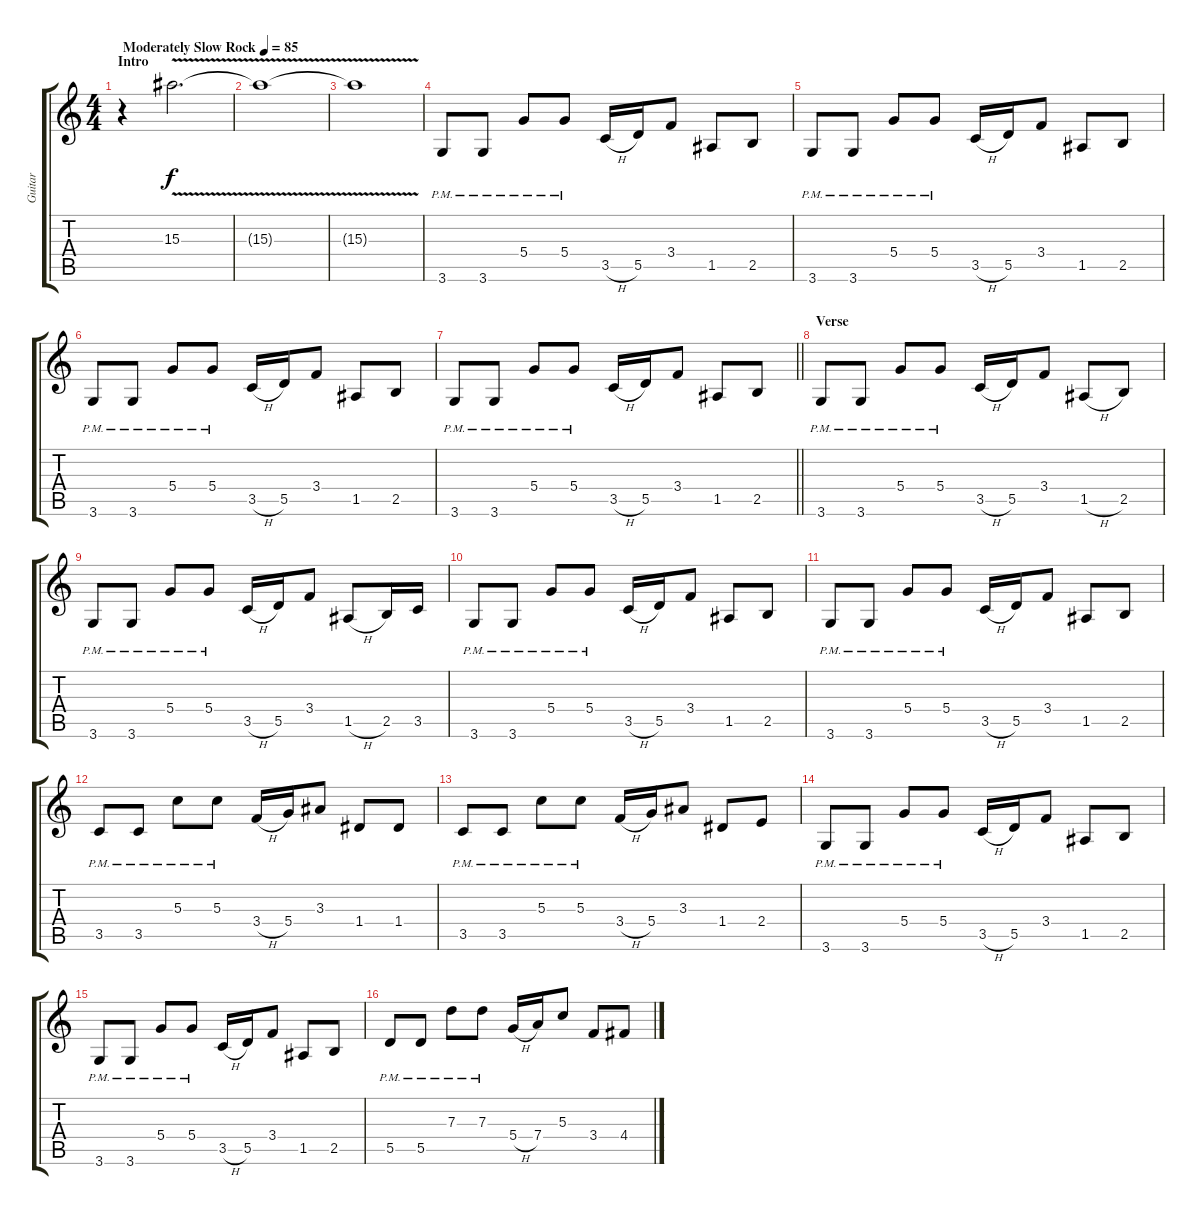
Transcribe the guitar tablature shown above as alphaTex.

\track ("Guitar" "Guitar") {instrument overdrivenguitar}
\staff {score tabs}
\tuning (E4 B3 G3 D3 A2 E2) {hide}
\ts (4 4)
\section ("" "Intro")
\tempo (85 "Moderately Slow Rock")
\clef g2
\ks c
r.4{dy f instrument overdrivenguitar} 15.3{v}.2{d} |
15.3{v t}.1 |
15.3{v t}.1 |
3.6{pm}.8 3.6{pm}.8 5.4{pm}.8 5.4{pm}.8 3.5{h}.16 5.5.16 3.4.8 1.5.8 2.5.8 |
3.6{pm}.8 3.6{pm}.8 5.4{pm}.8 5.4{pm}.8 3.5{h}.16 5.5.16 3.4.8 1.5.8 2.5.8 |
3.6{pm}.8 3.6{pm}.8 5.4{pm}.8 5.4{pm}.8 3.5{h}.16 5.5.16 3.4.8 1.5.8 2.5.8 |
\barLineRight lightlight
3.6{pm}.8 3.6{pm}.8 5.4{pm}.8 5.4{pm}.8 3.5{h}.16 5.5.16 3.4.8 1.5.8 2.5.8 |
\section ("" "Verse")
3.6{pm}.8 3.6{pm}.8 5.4{pm}.8 5.4{pm}.8 3.5{h}.16 5.5.16 3.4.8 1.5{h}.8 2.5.8 |
3.6{pm}.8 3.6{pm}.8 5.4{pm}.8 5.4{pm}.8 3.5{h}.16 5.5.16 3.4.8 1.5{h}.8 2.5.16 3.5.16 |
3.6{pm}.8 3.6{pm}.8 5.4{pm}.8 5.4{pm}.8 3.5{h}.16 5.5.16 3.4.8 1.5.8 2.5.8 |
3.6{pm}.8 3.6{pm}.8 5.4{pm}.8 5.4{pm}.8 3.5{h}.16 5.5.16 3.4.8 1.5.8 2.5.8 |
3.5{pm}.8 3.5{pm}.8 5.3{pm}.8 5.3{pm}.8 3.4{h}.16 5.4.16 3.3.8 1.4.8 1.4.8 |
3.5{pm}.8 3.5{pm}.8 5.3{pm}.8 5.3{pm}.8 3.4{h}.16 5.4.16 3.3.8 1.4.8 2.4.8 |
3.6{pm}.8 3.6{pm}.8 5.4{pm}.8 5.4{pm}.8 3.5{h}.16 5.5.16 3.4.8 1.5.8 2.5.8 |
3.6{pm}.8 3.6{pm}.8 5.4{pm}.8 5.4{pm}.8 3.5{h}.16 5.5.16 3.4.8 1.5.8 2.5.8 |
5.5{pm}.8 5.5{pm}.8 7.3{pm}.8 7.3{pm}.8 5.4{h}.16 7.4.16 5.3.8 3.4.8 4.4.8
